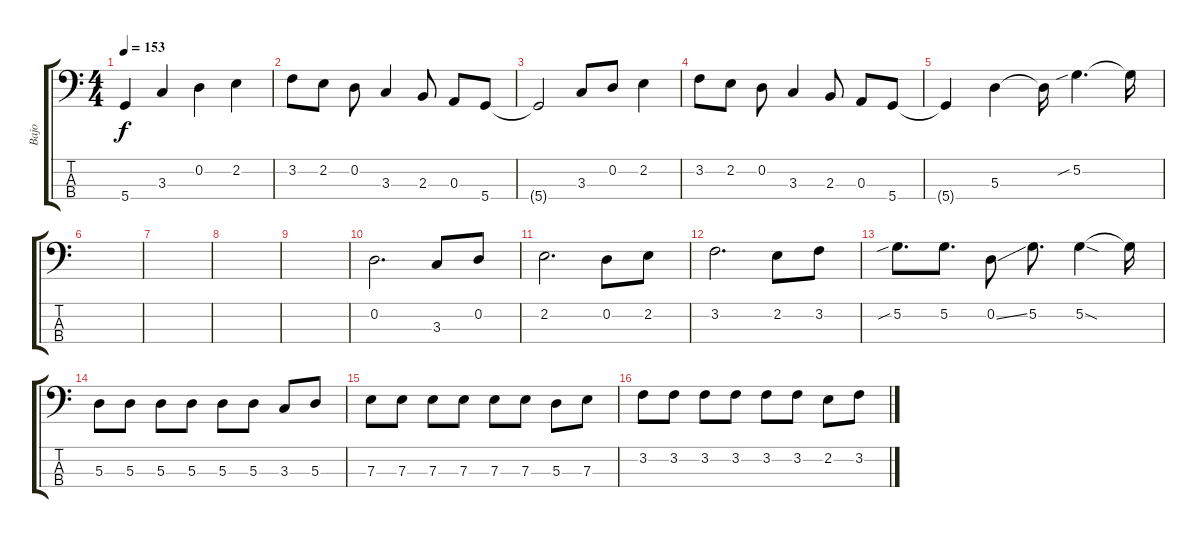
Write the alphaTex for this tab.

\track ("Bajo" "Bajo") {instrument electricbassfinger}
\staff {score tabs}
\tuning (G2 D2 A1 D1) {hide}
\ts (4 4)
\tempo 153
\clef f4
\ks c
5.4{t}.4{dy f} 3.3.4 0.2.4 2.2.4 |
3.2.8 2.2.8 0.2.8 3.3.4 2.3.8 0.3.8 5.4.8 |
5.4{t}.2 3.3.8 0.2.8 2.2.4 |
3.2.8 2.2.8 0.2.8 3.3.4 2.3.8 0.3.8 5.4.8 |
5.4{t}.4 5.3.4 5.3{t}.16 5.2{sib}.4{d} 5.2{t}.16 |
|
|
|
|
0.2.2{d} 3.3.8 0.2.8 |
2.2.2{d} 0.2.8 2.2.8 |
3.2.2{d} 2.2.8 3.2.8 |
5.2{sib}.8{d} 5.2.8{d} 0.2{ss}.8 5.2.8{d} 5.2{sod}.4 5.2{t}.16 |
5.3.8 5.3.8 5.3.8 5.3.8 5.3.8 5.3.8 3.3.8 5.3.8 |
7.3.8 7.3.8 7.3.8 7.3.8 7.3.8 7.3.8 5.3.8 7.3.8 |
3.2.8 3.2.8 3.2.8 3.2.8 3.2.8 3.2.8 2.2.8 3.2.8
